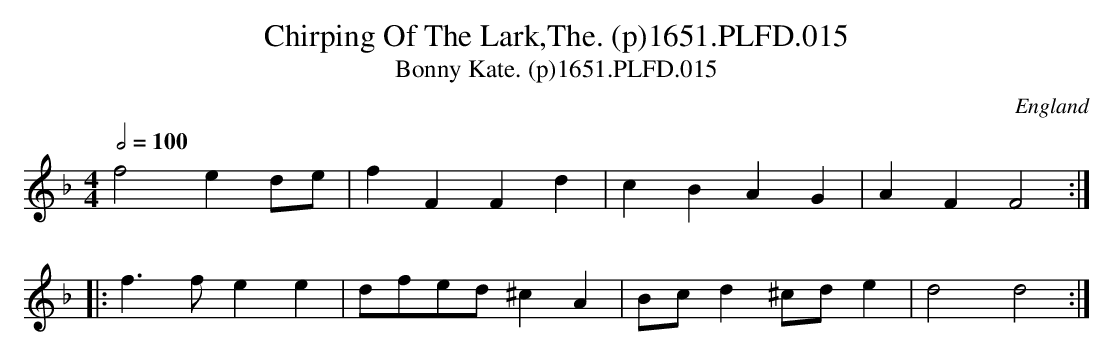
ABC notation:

X:1
T:Chirping Of The Lark,The. (p)1651.PLFD.015
T:Bonny Kate. (p)1651.PLFD.015
M:4/4
L:1/4
Q:1/2=100
O:England
K:F
f2ed/e/|fFFd|cBAG|AFF2:|
|:f>fee|d/f/e/d/^cA|B/c/d^c/d/e|d2d2:|
